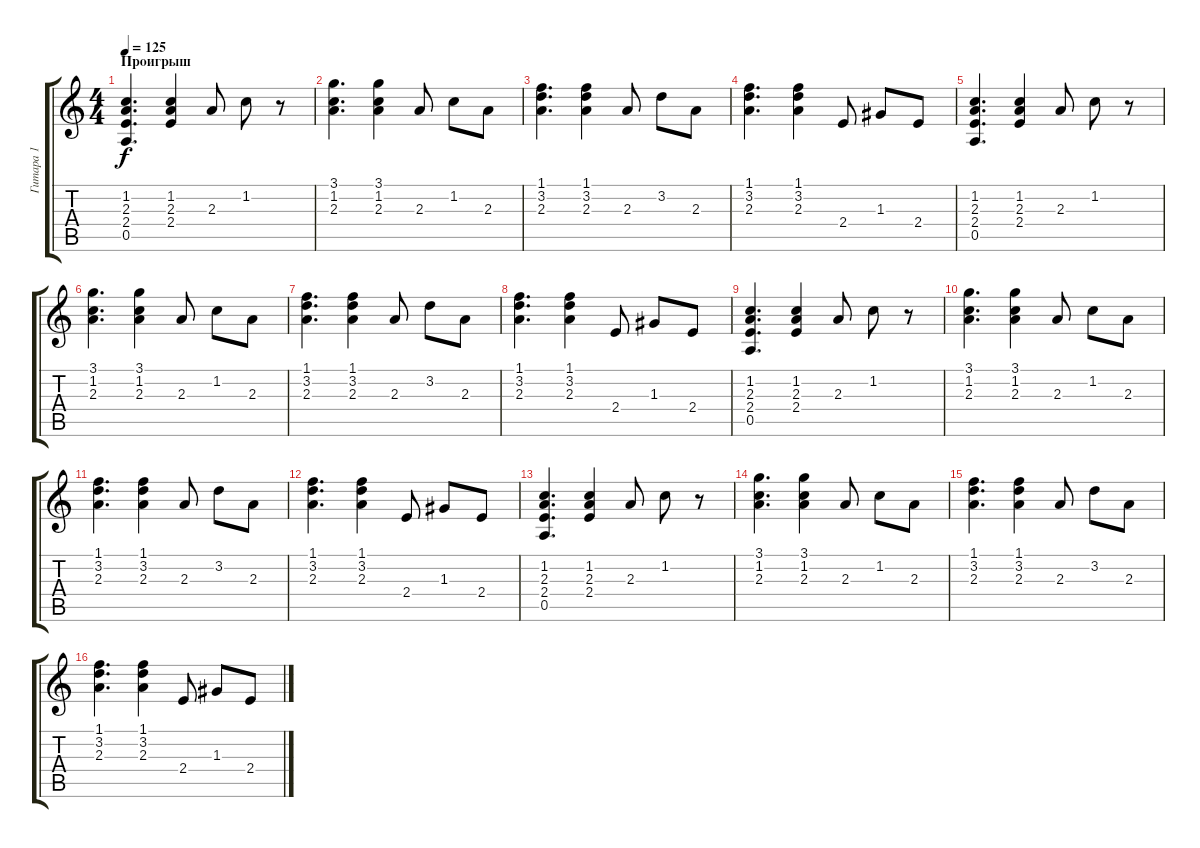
\track ("Гитара 1" "Гитара 1") {instrument acousticguitarsteel}
\staff {score tabs}
\tuning (E4 B3 G3 D3 A2 E2) {hide}
\ts (4 4)
\section ("" "Проигрыш")
\tempo 125
\clef g2
\ks c
(1.2 2.3 2.4 0.5).4{d dy f} (1.2 2.3 2.4).4 2.3.8 1.2.8 r.8 |
(3.1 1.2 2.3).4{d} (3.1 1.2 2.3).4 2.3.8 1.2.8 2.3.8 |
(1.1 3.2 2.3).4{d} (1.1 3.2 2.3).4 2.3.8 3.2.8 2.3.8 |
(1.1 3.2 2.3).4{d} (1.1 3.2 2.3).4 2.4.8 1.3.8 2.4.8 |
(1.2 2.3 2.4 0.5).4{d} (1.2 2.3 2.4).4 2.3.8 1.2.8 r.8 |
(3.1 1.2 2.3).4{d} (3.1 1.2 2.3).4 2.3.8 1.2.8 2.3.8 |
(1.1 3.2 2.3).4{d} (1.1 3.2 2.3).4 2.3.8 3.2.8 2.3.8 |
(1.1 3.2 2.3).4{d} (1.1 3.2 2.3).4 2.4.8 1.3.8 2.4.8 |
(1.2 2.3 2.4 0.5).4{d} (1.2 2.3 2.4).4 2.3.8 1.2.8 r.8 |
(3.1 1.2 2.3).4{d} (3.1 1.2 2.3).4 2.3.8 1.2.8 2.3.8 |
(1.1 3.2 2.3).4{d} (1.1 3.2 2.3).4 2.3.8 3.2.8 2.3.8 |
(1.1 3.2 2.3).4{d} (1.1 3.2 2.3).4 2.4.8 1.3.8 2.4.8 |
(1.2 2.3 2.4 0.5).4{d} (1.2 2.3 2.4).4 2.3.8 1.2.8 r.8 |
(3.1 1.2 2.3).4{d} (3.1 1.2 2.3).4 2.3.8 1.2.8 2.3.8 |
(1.1 3.2 2.3).4{d} (1.1 3.2 2.3).4 2.3.8 3.2.8 2.3.8 |
(1.1 3.2 2.3).4{d} (1.1 3.2 2.3).4 2.4.8 1.3.8 2.4.8
